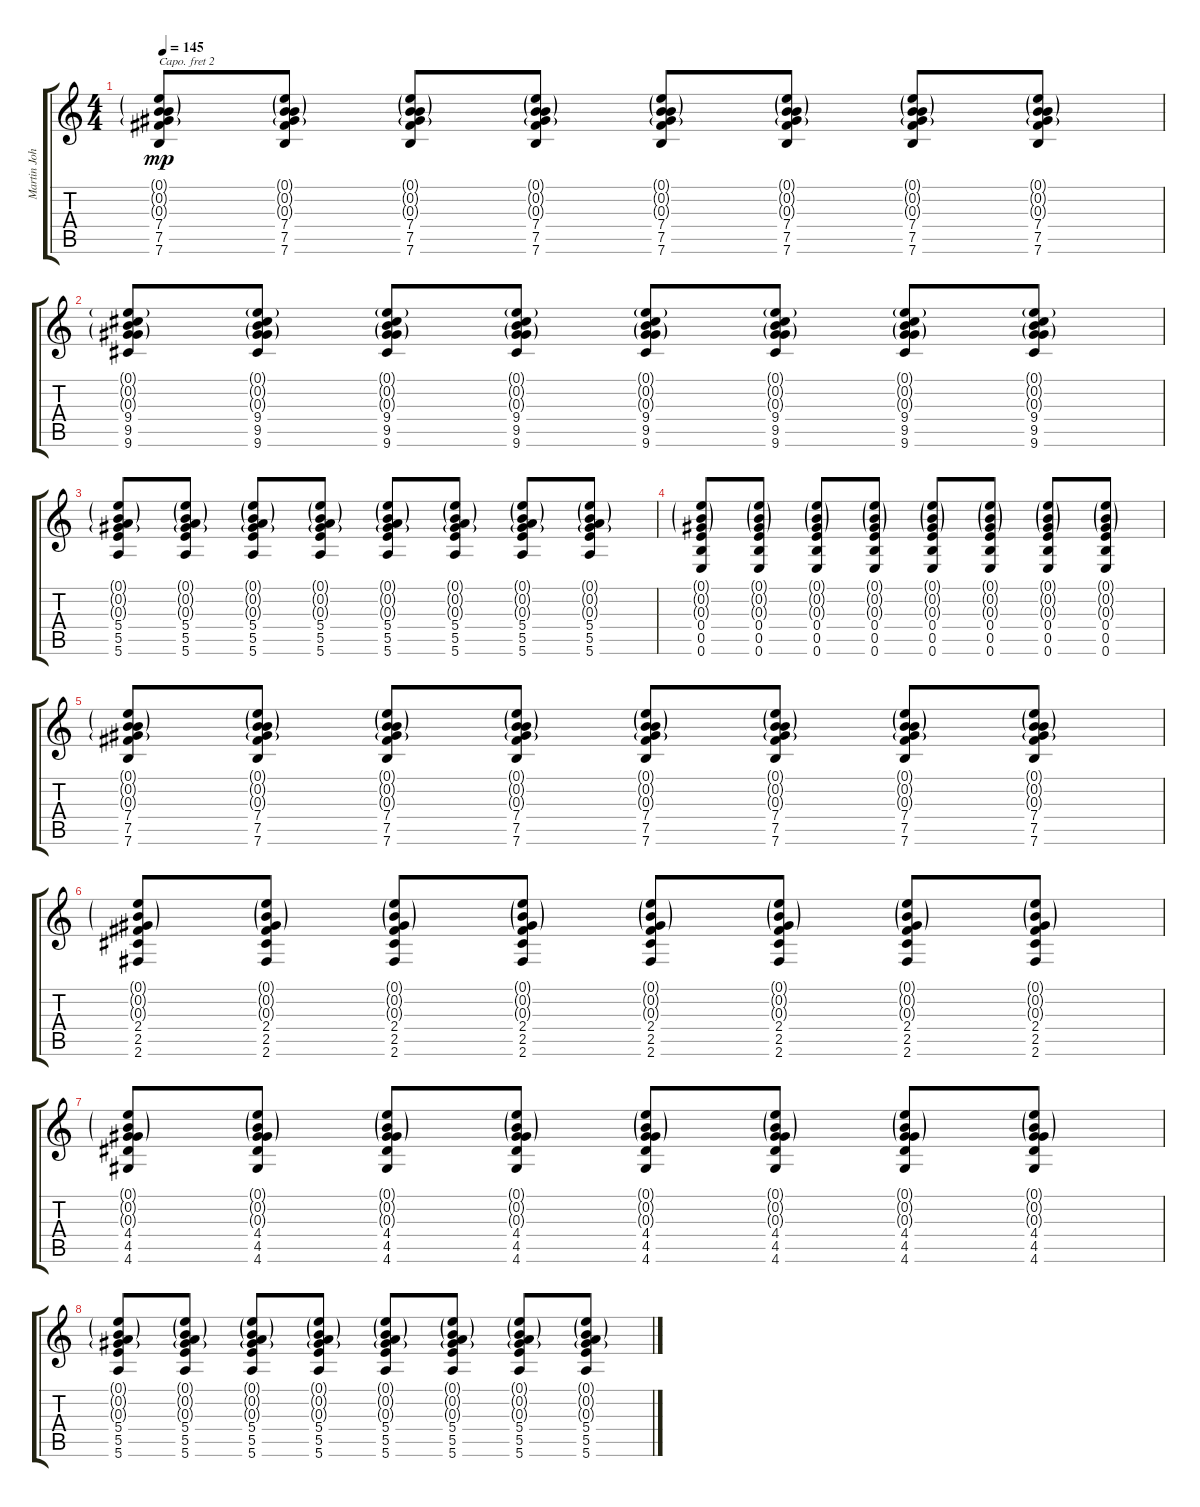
\track ("Martin Johnson (Rhythm Guitar)" "Martin Joh") {instrument overdrivenguitar}
\staff {score tabs}
\capo 2
\tuning (D4 A3 Gb3 D3 A2 D2) {hide}
\ts (4 4)
\tempo 145
\clef g2
\ks c
(0.1{g} 0.2{g} 0.3{g} 7.4 7.5 7.6).8{dy mp} (0.1{g} 0.2{g} 0.3{g} 7.4 7.5 7.6).8 (0.1{g} 0.2{g} 0.3{g} 7.4 7.5 7.6).8 (0.1{g} 0.2{g} 0.3{g} 7.4 7.5 7.6).8 (0.1{g} 0.2{g} 0.3{g} 7.4 7.5 7.6).8 (0.1{g} 0.2{g} 0.3{g} 7.4 7.5 7.6).8 (0.1{g} 0.2{g} 0.3{g} 7.4 7.5 7.6).8 (0.1{g} 0.2{g} 0.3{g} 7.4 7.5 7.6).8 |
(0.1{g} 0.2{g} 0.3{g} 9.4 9.5 9.6).8 (0.1{g} 0.2{g} 0.3{g} 9.4 9.5 9.6).8 (0.1{g} 0.2{g} 0.3{g} 9.4 9.5 9.6).8 (0.1{g} 0.2{g} 0.3{g} 9.4 9.5 9.6).8 (0.1{g} 0.2{g} 0.3{g} 9.4 9.5 9.6).8 (0.1{g} 0.2{g} 0.3{g} 9.4 9.5 9.6).8 (0.1{g} 0.2{g} 0.3{g} 9.4 9.5 9.6).8 (0.1{g} 0.2{g} 0.3{g} 9.4 9.5 9.6).8 |
(0.1{g} 0.2{g} 0.3{g} 5.4 5.5 5.6).8 (0.1{g} 0.2{g} 0.3{g} 5.4 5.5 5.6).8 (0.1{g} 0.2{g} 0.3{g} 5.4 5.5 5.6).8 (0.1{g} 0.2{g} 0.3{g} 5.4 5.5 5.6).8 (0.1{g} 0.2{g} 0.3{g} 5.4 5.5 5.6).8 (0.1{g} 0.2{g} 0.3{g} 5.4 5.5 5.6).8 (0.1{g} 0.2{g} 0.3{g} 5.4 5.5 5.6).8 (0.1{g} 0.2{g} 0.3{g} 5.4 5.5 5.6).8 |
(0.1{g} 0.2{g} 0.3{g} 0.4 0.5 0.6).8 (0.1{g} 0.2{g} 0.3{g} 0.4 0.5 0.6).8 (0.1{g} 0.2{g} 0.3{g} 0.4 0.5 0.6).8 (0.1{g} 0.2{g} 0.3{g} 0.4 0.5 0.6).8 (0.1{g} 0.2{g} 0.3{g} 0.4 0.5 0.6).8 (0.1{g} 0.2{g} 0.3{g} 0.4 0.5 0.6).8 (0.1{g} 0.2{g} 0.3{g} 0.4 0.5 0.6).8 (0.1{g} 0.2{g} 0.3{g} 0.4 0.5 0.6).8 |
(0.1{g} 0.2{g} 0.3{g} 7.4 7.5 7.6).8 (0.1{g} 0.2{g} 0.3{g} 7.4 7.5 7.6).8 (0.1{g} 0.2{g} 0.3{g} 7.4 7.5 7.6).8 (0.1{g} 0.2{g} 0.3{g} 7.4 7.5 7.6).8 (0.1{g} 0.2{g} 0.3{g} 7.4 7.5 7.6).8 (0.1{g} 0.2{g} 0.3{g} 7.4 7.5 7.6).8 (0.1{g} 0.2{g} 0.3{g} 7.4 7.5 7.6).8 (0.1{g} 0.2{g} 0.3{g} 7.4 7.5 7.6).8 |
(0.1{g} 0.2{g} 0.3{g} 2.4 2.5 2.6).8 (0.1{g} 0.2{g} 0.3{g} 2.4 2.5 2.6).8 (0.1{g} 0.2{g} 0.3{g} 2.4 2.5 2.6).8 (0.1{g} 0.2{g} 0.3{g} 2.4 2.5 2.6).8 (0.1{g} 0.2{g} 0.3{g} 2.4 2.5 2.6).8 (0.1{g} 0.2{g} 0.3{g} 2.4 2.5 2.6).8 (0.1{g} 0.2{g} 0.3{g} 2.4 2.5 2.6).8 (0.1{g} 0.2{g} 0.3{g} 2.4 2.5 2.6).8 |
(0.1{g} 0.2{g} 0.3{g} 4.4 4.5 4.6).8 (0.1{g} 0.2{g} 0.3{g} 4.4 4.5 4.6).8 (0.1{g} 0.2{g} 0.3{g} 4.4 4.5 4.6).8 (0.1{g} 0.2{g} 0.3{g} 4.4 4.5 4.6).8 (0.1{g} 0.2{g} 0.3{g} 4.4 4.5 4.6).8 (0.1{g} 0.2{g} 0.3{g} 4.4 4.5 4.6).8 (0.1{g} 0.2{g} 0.3{g} 4.4 4.5 4.6).8 (0.1{g} 0.2{g} 0.3{g} 4.4 4.5 4.6).8 |
(0.1{g} 0.2{g} 0.3{g} 5.4 5.5 5.6).8 (0.1{g} 0.2{g} 0.3{g} 5.4 5.5 5.6).8 (0.1{g} 0.2{g} 0.3{g} 5.4 5.5 5.6).8 (0.1{g} 0.2{g} 0.3{g} 5.4 5.5 5.6).8 (0.1{g} 0.2{g} 0.3{g} 5.4 5.5 5.6).8 (0.1{g} 0.2{g} 0.3{g} 5.4 5.5 5.6).8 (0.1{g} 0.2{g} 0.3{g} 5.4 5.5 5.6).8 (0.1{g} 0.2{g} 0.3{g} 5.4 5.5 5.6).8
